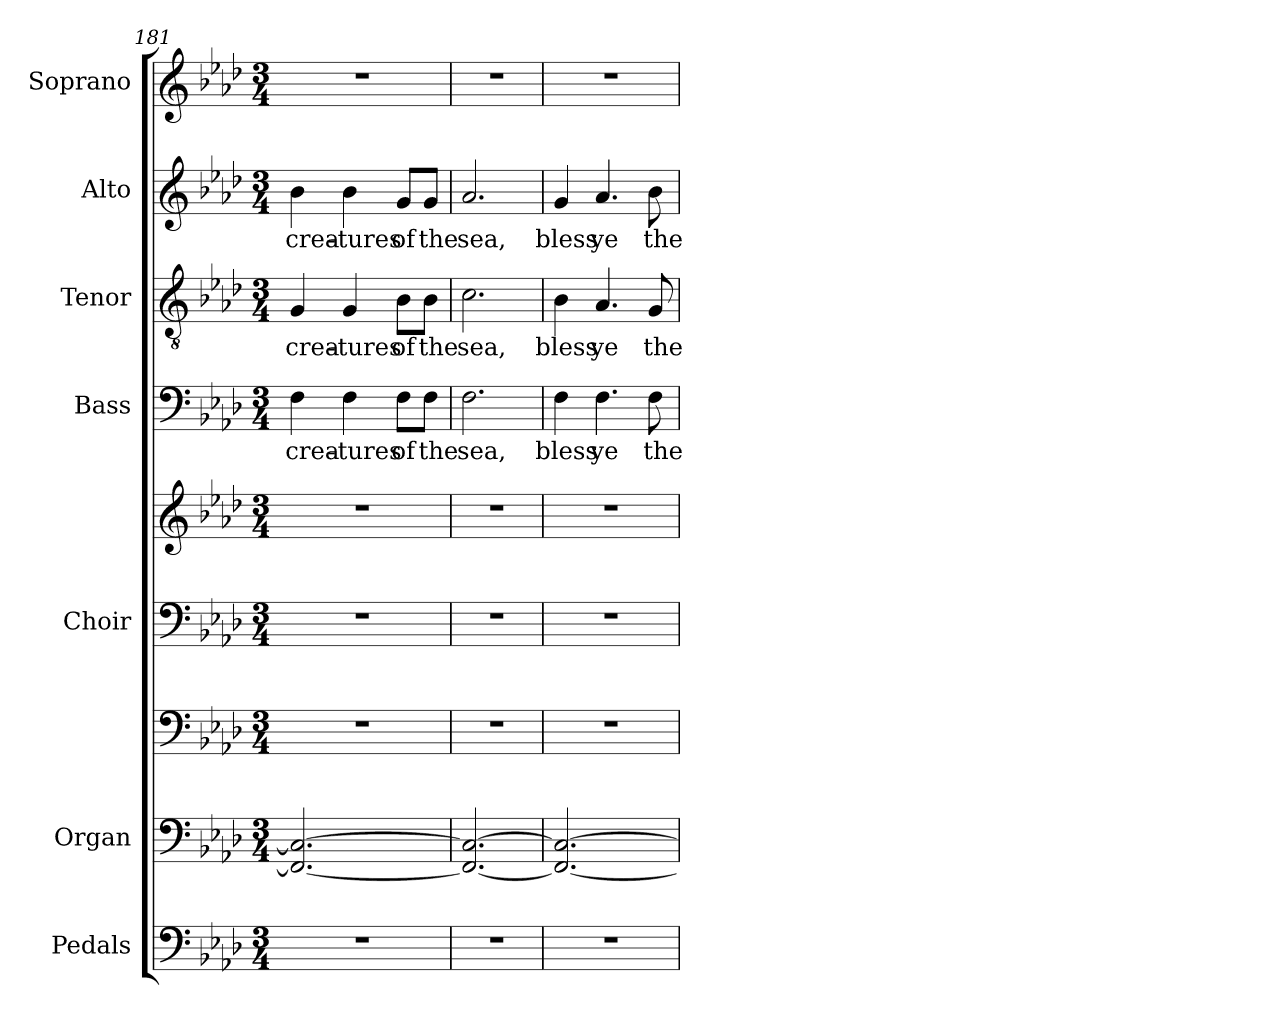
**kern	**kern	**kern	**kern	**kern	**kern	**text	**kern	**text	**kern	**text	**kern
*part7	*part6	*part6	*part5	*part5	*part4	*part4	*part3	*part3	*part2	*part2	*part1
*staff9	*staff8	*staff7	*staff6	*staff5	*staff4	*staff4	*staff3	*staff3	*staff2	*staff2	*staff1
*I"Pedals	*I"Organ	*	*I"Choir	*	*I"Bass	*	*I"Tenor	*	*I"Alto	*	*I"Soprano
*I'Ped.	*I'Org.	*	*I'Choir	*	*I'B.	*	*I'T.	*	*I'A.	*	*I'S.
*clefF4	*clefF4	*clefF4	*clefF4	*clefG2	*clefF4	*	*clefGv2	*	*clefG2	*	*clefG2
*	*	*	*	*	*	*	*ITrd7c12	*	*	*	*
*k[b-e-a-d-]	*k[b-e-a-d-]	*k[b-e-a-d-]	*k[b-e-a-d-]	*k[b-e-a-d-]	*k[b-e-a-d-]	*	*k[b-e-a-d-]	*	*k[b-e-a-d-]	*	*k[b-e-a-d-]
*A-:	*A-:	*A-:	*A-:	*A-:	*A-:	*	*A-:	*	*A-:	*	*A-:
*M3/4	*M3/4	*M3/4	*M3/4	*M3/4	*M3/4	*	*M3/4	*	*M3/4	*	*M3/4
=181	=181	=181	=181	=181	=181	=181	=181	=181	=181	=181	=181
!LO:N:vis=1	!	!LO:N:vis=1	!LO:N:vis=1	!LO:N:vis=1	!	!	!	!	!	!	!
!	!	!	!	!	!	!LO:LY:b:color=#000000	!	!	!	!	!
!	!	!	!	!	!	!	!	!LO:LY:b:color=#000000	!	!	!
!	!	!	!	!	!	!	!	!	!	!LO:LY:b:color=#000000	!LO:N:vis=1
2.r	2.FFi/_< 2.Ci_>	2.r	2.r	2.r	4Fi\	crea-	4GGi/	crea-	4b-i\	crea-	2.r
!	!	!	!	!	!	!LO:LY:b:color=#000000	!	!	!	!	!
!	!	!	!	!	!	!	!	!LO:LY:b:color=#000000	!	!	!
!	!	!	!	!	!	!	!	!	!	!LO:LY:b:color=#000000	!
.	.	.	.	.	4Fi\	-tures	4GGi/	-tures	4b-i\	-tures	.
!	!	!	!	!	!	!LO:LY:b:color=#000000	!	!	!	!	!
!	!	!	!	!	!	!	!	!LO:LY:b:color=#000000	!	!	!
!	!	!	!	!	!	!	!	!	!	!LO:LY:b:color=#000000	!
.	.	.	.	.	8Fi\L	of	8BB-i\L	of	8gi/L	of	.
!	!	!	!	!	!	!LO:LY:b:color=#000000	!	!	!	!	!
!	!	!	!	!	!	!	!	!LO:LY:b:color=#000000	!	!	!
!	!	!	!	!	!	!	!	!	!	!LO:LY:b:color=#000000	!
.	.	.	.	.	8Fi\J	the	8BB-i\J	the	8gi/J	the	.
=182	=182	=182	=182	=182	=182	=182	=182	=182	=182	=182	=182
!LO:N:vis=1	!	!LO:N:vis=1	!LO:N:vis=1	!LO:N:vis=1	!	!	!	!	!	!	!
!	!	!	!	!	!	!LO:LY:b:color=#000000	!	!	!	!	!
!	!	!	!	!	!	!	!	!LO:LY:b:color=#000000	!	!	!
!	!	!	!	!	!	!	!	!	!	!LO:LY:b:color=#000000	!LO:N:vis=1
2.r	2.FFi/_< 2.Ci_>	2.r	2.r	2.r	2.Fi\	sea,	2.Ci\	sea,	2.a-i/	sea,	2.r
=183	=183	=183	=183	=183	=183	=183	=183	=183	=183	=183	=183
!LO:N:vis=1	!	!LO:N:vis=1	!LO:N:vis=1	!LO:N:vis=1	!	!	!	!	!	!	!
!	!	!	!	!	!	!LO:LY:b:color=#000000	!	!	!	!	!
!	!	!	!	!	!	!	!	!LO:LY:b:color=#000000	!	!	!
!	!	!	!	!	!	!	!	!	!	!LO:LY:b:color=#000000	!LO:N:vis=1
2.r	2.FFi/_< 2.Ci_>	2.r	2.r	2.r	4Fi\	bless	4BB-i\	bless	4gi/	bless	2.r
!	!	!	!	!	!	!LO:LY:b:color=#000000	!	!	!	!	!
!	!	!	!	!	!	!	!	!LO:LY:b:color=#000000	!	!	!
!	!	!	!	!	!	!	!	!	!	!LO:LY:b:color=#000000	!
.	.	.	.	.	4.Fi\	ye	4.AA-i/	ye	4.a-i/	ye	.
!	!	!	!	!	!	!LO:LY:b:color=#000000	!	!	!	!	!
!	!	!	!	!	!	!	!	!LO:LY:b:color=#000000	!	!	!
!	!	!	!	!	!	!	!	!	!	!LO:LY:b:color=#000000	!
.	.	.	.	.	8Fi\	the	8GGi/	the	8b-i\	the	.
=	=	=	=	=	=	=	=	=	=	=	=
*-	*-	*-	*-	*-	*-	*-	*-	*-	*-	*-	*-
